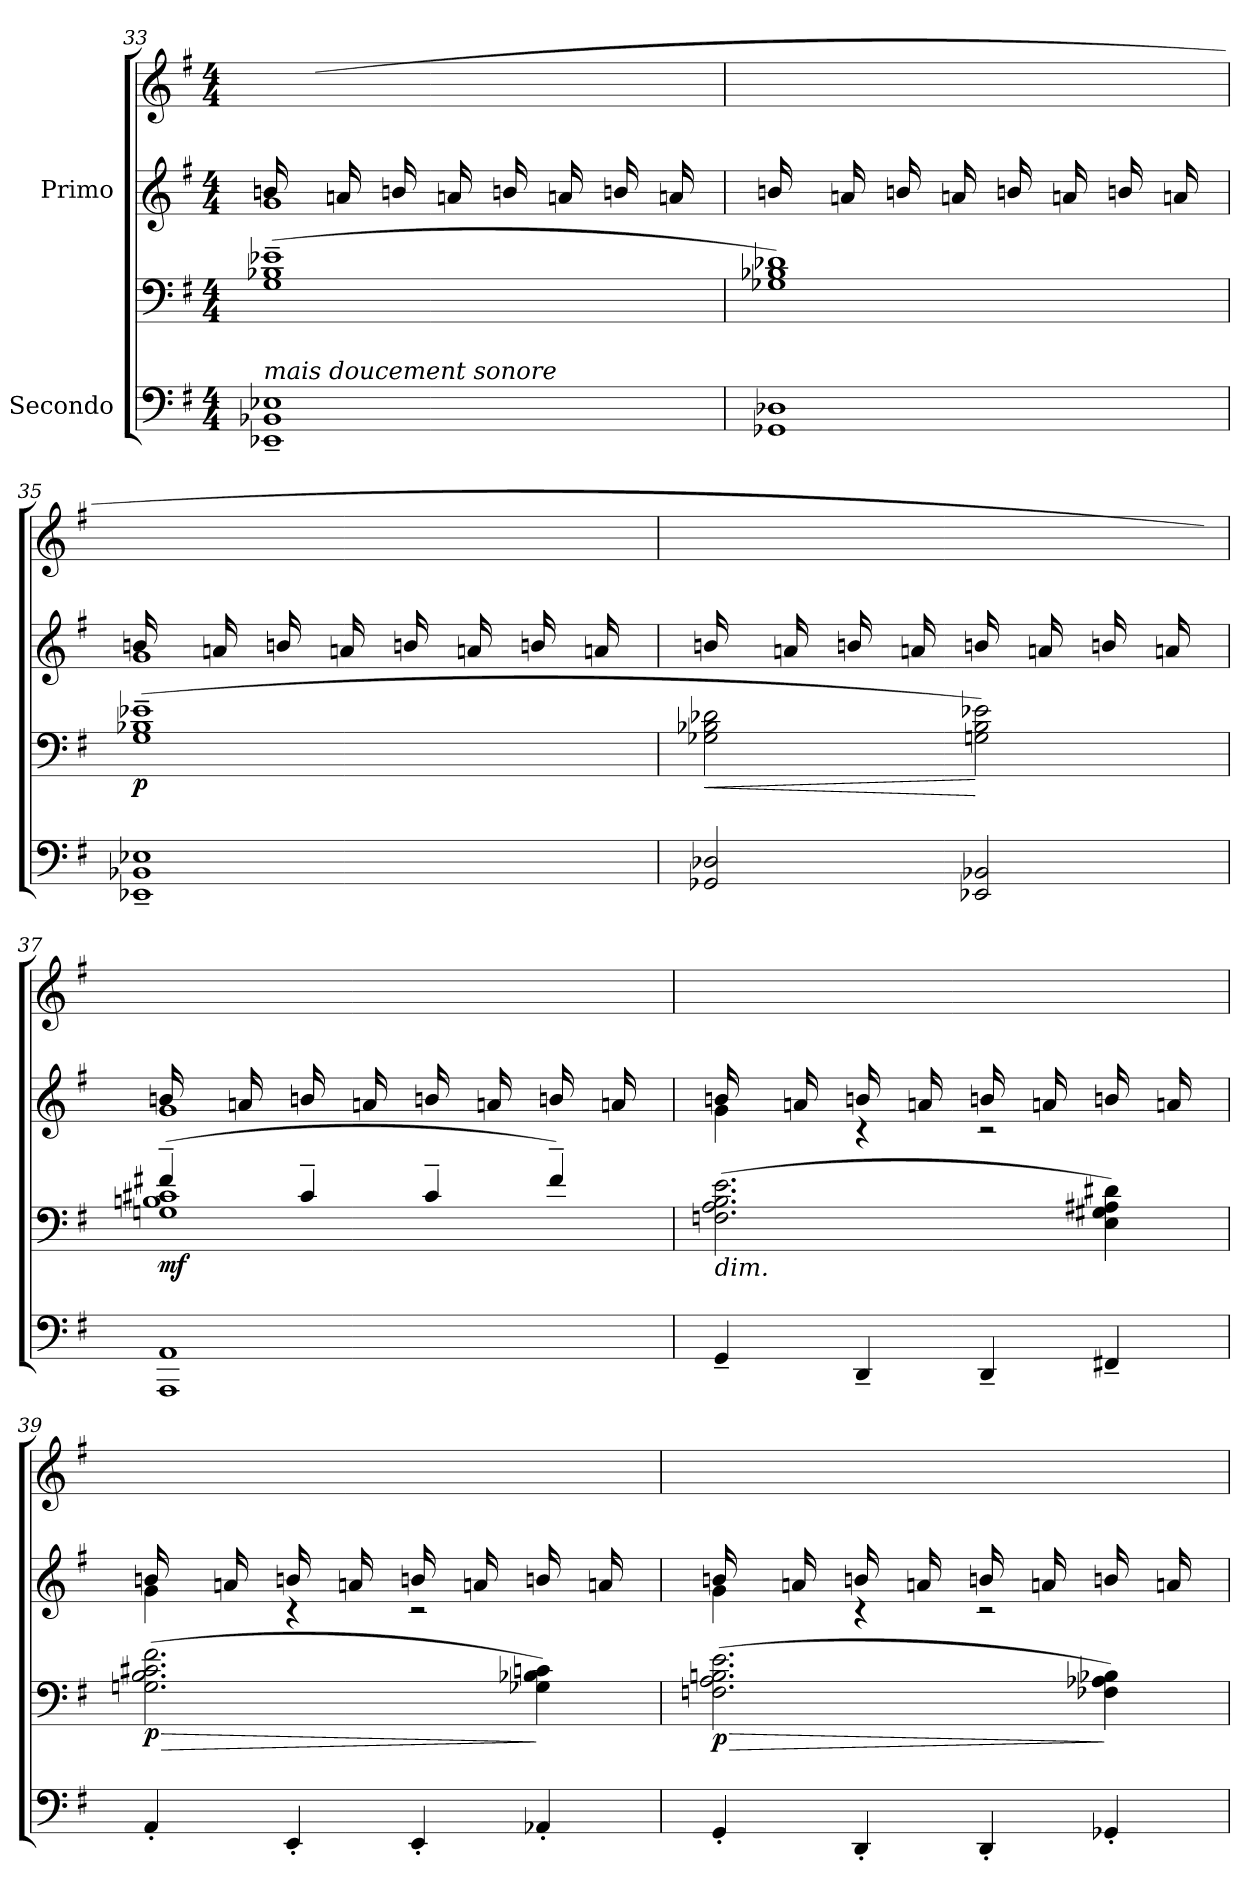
**kern	**kern	**dynam	**kern	**kern
*part2	*part2	*part2	*part1	*part1
*staff4	*staff3	*staff3/4	*staff2	*staff1
*I"Secondo	*	*	*I"Primo	*
!!LO:LB:g=z
*clefF4	*clefF4	*	*clefG2	*clefG2
*k[f#]	*k[f#]	*	*k[f#]	*k[f#]
*M4/4	*M4/4	*	*M4/4	*M4/4
=33	=33	=33	=33	=33
*	*	*	*^	*
!LO:TX:a:i:t=mais doucement sonore	!	!	!	!	!
!	!	!LO:DY:b	!	!	!
!	!	!LO:DY:n=1:b	!	!	!
1EE-X~ 1BB-X~ 1E-X~	(>1G~ 1B-X~ 1e-X~	other-dynamics p	16bn/LL	1g	16ryy
.	.	.	16ryy	.	(>16a-X\ 16b-X\
.	.	.	16an/	.	16ryy
.	.	.	16ryy	.	16a-X\ 16b-\JJ
.	.	.	16bn/LL	.	16ryy
.	.	.	16ryy	.	16a-\ 16b-X\
.	.	.	16an/	.	16ryy
.	.	.	16ryy	.	16a-X\ 16b-\JJ
.	.	.	16bn/LL	.	16ryy
.	.	.	16ryy	.	16a-\ 16b-X\
.	.	.	16an/	.	16ryy
.	.	.	16ryy	.	16a-X\ 16b-\JJ
.	.	.	16bn/LL	.	16ryy
.	.	.	16ryy	.	16a-\ 16b-X\
.	.	.	16an/	.	16ryy
.	.	.	16ryy	.	16a-X\ 16b-\JJ
=34	=34	=34	=34	=34	=34
1GG-X 1D-X	1G-X 1B-X 1d-X)	.	16bn/LL	1reyy	16ryy
.	.	.	16ryy	.	16a-X\ 16b-X\
.	.	.	16an/	.	16ryy
.	.	.	16ryy	.	16a-X\ 16b-\JJ
.	.	.	16bn/LL	.	16ryy
.	.	.	16ryy	.	16a-\ 16b-X\
.	.	.	16an/	.	16ryy
.	.	.	16ryy	.	16a-X\ 16b-\JJ
.	.	.	16bn/LL	.	16ryy
.	.	.	16ryy	.	16a-\ 16b-X\
.	.	.	16an/	.	16ryy
.	.	.	16ryy	.	16a-X\ 16b-\JJ
.	.	.	16bn/LL	.	16ryy
.	.	.	16ryy	.	16a-\ 16b-X\
.	.	.	16an/	.	16ryy
.	.	.	16ryy	.	16a-X\ 16b-\JJ
!!LO:PB:g=z
=35	=35	=35	=35	=35	=35
!	!	!LO:DY:b	!	!	!
1EE-X~ 1BB-X~ 1E-X~	(>1G~ 1B-X~ 1e-X~	p	16bn/LL	1g	16ryy
.	.	.	16ryy	.	16a-X\ 16b-X\
.	.	.	16an/	.	16ryy
.	.	.	16ryy	.	16a-X\ 16b-\JJ
.	.	.	16bn/LL	.	16ryy
.	.	.	16ryy	.	16a-\ 16b-X\
.	.	.	16an/	.	16ryy
.	.	.	16ryy	.	16a-X\ 16b-\JJ
.	.	.	16bn/LL	.	16ryy
.	.	.	16ryy	.	16a-\ 16b-X\
.	.	.	16an/	.	16ryy
.	.	.	16ryy	.	16a-X\ 16b-\JJ
.	.	.	16bn/LL	.	16ryy
.	.	.	16ryy	.	16a-\ 16b-X\
.	.	.	16an/	.	16ryy
.	.	.	16ryy	.	16a-X\ 16b-\JJ
=36	=36	=36	=36	=36	=36
!	!	!LO:HP:b	!	!	!
2GG-X/ 2D-X/	2G-X\ 2B-X\ 2d-X\	<	16bn/LL	1reyy	16ryy
.	.	.	16ryy	.	16a-X\ 16b-X\
.	.	.	16an/	.	16ryy
.	.	.	16ryy	.	16a-X\ 16b-\JJ
.	.	.	16bn/LL	.	16ryy
.	.	.	16ryy	.	16a-\ 16b-X\
.	.	.	16an/	.	16ryy
.	.	.	16ryy	.	16a-X\ 16b-\JJ
2EE-X/ 2BB-X/	2Gn\ 2B-\ 2e-X\)	[	16bn/LL	.	16ryy
.	.	.	16ryy	.	16a-\ 16b-X\
.	.	.	16an/	.	16ryy
.	.	.	16ryy	.	16a-X\ 16b-\JJ
.	.	.	16bn/LL	.	16ryy
.	.	.	16ryy	.	16a-\ 16b-X\
.	.	.	16an/	.	16ryy
.	.	.	16ryy	.	16a-X\ 16b-\JJ)
!!LO:LB:g=z
=37	=37	=37	=37	=37	=37
*	*^	*	*	*	*
!	!	!	!LO:DY:b	!	!	!
1AAA 1AA	(>4f#X~/	1Gn 1Bn 1c#X	mf	16bn/LL	1g	16ryy
.	.	.	.	16ryy	.	16a-X\ 16b-X\
.	.	.	.	16an/	.	16ryy
.	.	.	.	16ryy	.	16a-X\ 16b-\JJ
.	4c#~/	.	.	16bn/LL	.	16ryy
.	.	.	.	16ryy	.	16a-\ 16b-X\
.	.	.	.	16an/	.	16ryy
.	.	.	.	16ryy	.	16a-X\ 16b-\JJ
.	4c#~/	.	.	16bn/LL	.	16ryy
.	.	.	.	16ryy	.	16a-\ 16b-X\
.	.	.	.	16an/	.	16ryy
.	.	.	.	16ryy	.	16a-X\ 16b-\JJ
.	4f#~/)	.	.	16bn/LL	.	16ryy
.	.	.	.	16ryy	.	16a-\ 16b-X\
.	.	.	.	16an/	.	16ryy
.	.	.	.	16ryy	.	16a-X\ 16b-\JJ
*	*v	*v	*	*	*	*
=38	=38	=38	=38	=38	=38
!	!LO:TX:b:i:t=dim.	!	!	!	!
4GG~/	(>2.Fn\ 2.A\ 2.B\ 2.e\	.	16bn/LL	4g\	16ryy
.	.	.	16ryy	.	16a-X\ 16b-X\
.	.	.	16an/	.	16ryy
.	.	.	16ryy	.	16a-X\ 16b-\JJ
4DD~/	.	.	16bn/LL	4rc	16ryy
.	.	.	16ryy	.	16a-\ 16b-X\
.	.	.	16an/	.	16ryy
.	.	.	16ryy	.	16a-X\ 16b-\JJ
4DD~/	.	.	16bn/LL	2rc	16ryy
.	.	.	16ryy	.	16a-\ 16b-X\
.	.	.	16an/	.	16ryy
.	.	.	16ryy	.	16a-X\ 16b-\JJ
4FF#X~/	4E\ 4G#X\ 4A#X\ 4d#X\)	.	16bn/LL	.	16ryy
.	.	.	16ryy	.	16a-\ 16b-X\
.	.	.	16an/	.	16ryy
.	.	.	16ryy	.	16a-X\ 16b-\JJ
!!LO:LB:g=z
=39	=39	=39	=39	=39	=39
!	!	!LO:HP:b	!	!	!
!	!	!LO:DY:n=1:b	!	!	!
4AA'/	(>2.Gn\ 2.B\ 2.c#X\ 2.f#\	> p	16bn/LL	4g\	16ryy
.	.	.	16ryy	.	16a-X\ 16b-X\
.	.	.	16an/	.	16ryy
.	.	.	16ryy	.	16a-X\ 16b-\JJ
4EE'/	.	.	16bn/LL	4rc	16ryy
.	.	.	16ryy	.	16a-\ 16b-X\
.	.	.	16an/	.	16ryy
.	.	.	16ryy	.	16a-X\ 16b-\JJ
4EE'/	.	.	16bn/LL	2rc	16ryy
.	.	.	16ryy	.	16a-\ 16b-X\
.	.	.	16an/	.	16ryy
.	.	.	16ryy	.	16a-X\ 16b-\JJ
4AA-X'/	4G-X\ 4B-X\ 4cn\)	]	16bn/LL	.	16ryy
.	.	.	16ryy	.	16a-\ 16b-X\
.	.	.	16an/	.	16ryy
.	.	.	16ryy	.	16a-X\ 16b-\JJ
=40	=40	=40	=40	=40	=40
!	!	!LO:HP:b	!	!	!
!	!	!LO:DY:n=1:b	!	!	!
4GG'/	(>2.Fn\ 2.A\ 2.Bn\ 2.e\	> p	16bn/LL	4g\	16ryy
.	.	.	16ryy	.	16a-X\ 16b-X\
.	.	.	16an/	.	16ryy
.	.	.	16ryy	.	16a-X\ 16b-\JJ
4DD'/	.	.	16bn/LL	4rc	16ryy
.	.	.	16ryy	.	16a-\ 16b-X\
.	.	.	16an/	.	16ryy
.	.	.	16ryy	.	16a-X\ 16b-\JJ
4DD'/	.	.	16bn/LL	2rc	16ryy
.	.	.	16ryy	.	16a-\ 16b-X\
.	.	.	16an/	.	16ryy
.	.	.	16ryy	.	16a-X\ 16b-\JJ
4GG-X'/	4F-X\ 4A-X\ 4B-X\)	]	16bn/LL	.	16ryy
.	.	.	16ryy	.	16a-\ 16b-X\
.	.	.	16an/	.	16ryy
.	.	.	16ryy	.	16a-X\ 16b-\JJ
*	*	*	*v	*v	*
=	=	=	=	=
*-	*-	*-	*-	*-
